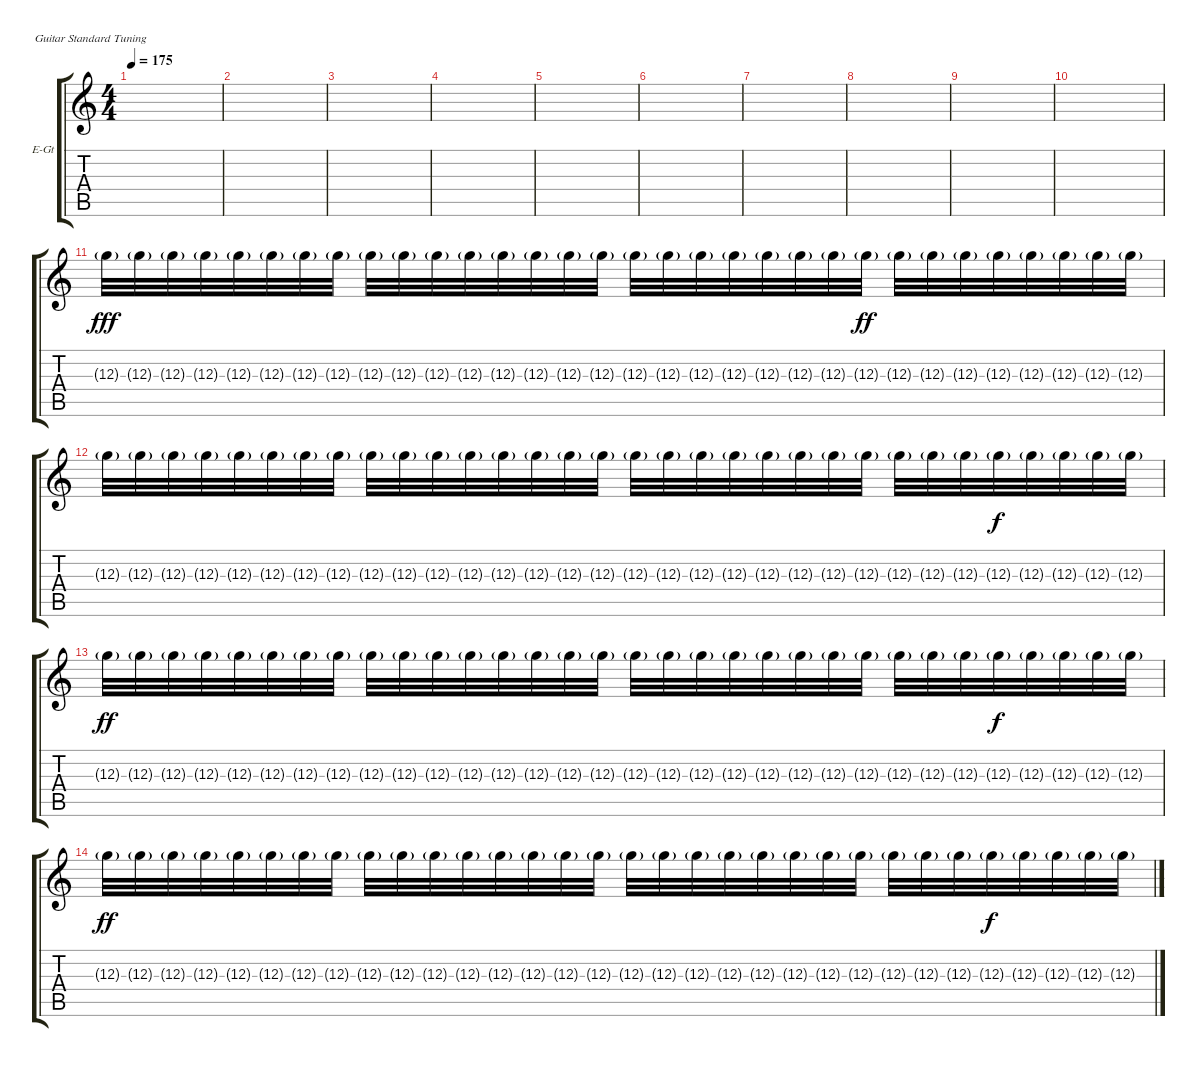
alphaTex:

\defaultSystemsLayout 4
\bracketExtendMode groupsimilarinstruments
\firstSystemTrackNameOrientation horizontal
\otherSystemsTrackNameOrientation horizontal
\track ("Keyboard" "E-Gt") {instrument electricguitarclean}
\staff {score tabs}
\tuning (E4 B3 G3 D3 A2 E2)
\ts (4 4)
\tempo 175
\clef g2
\ks c
|
|
|
|
|
|
|
|
|
|
12.3{g}.32{dy fff} 12.3{g}.32 12.3{g}.32 12.3{g}.32 12.3{g}.32 12.3{g}.32 12.3{g}.32 12.3{g}.32 12.3{g}.32 12.3{g}.32 12.3{g}.32 12.3{g}.32 12.3{g}.32 12.3{g}.32 12.3{g}.32 12.3{g}.32 12.3{g}.32 12.3{g}.32 12.3{g}.32 12.3{g}.32 12.3{g}.32 12.3{g}.32 12.3{g}.32 12.3{g}.32{dy ff} 12.3{g}.32 12.3{g}.32 12.3{g}.32 12.3{g}.32 12.3{g}.32 12.3{g}.32 12.3{g}.32 12.3{g}.32 |
12.3{g}.32 12.3{g}.32 12.3{g}.32 12.3{g}.32 12.3{g}.32 12.3{g}.32 12.3{g}.32 12.3{g}.32 12.3{g}.32 12.3{g}.32 12.3{g}.32 12.3{g}.32 12.3{g}.32 12.3{g}.32 12.3{g}.32 12.3{g}.32 12.3{g}.32 12.3{g}.32 12.3{g}.32 12.3{g}.32 12.3{g}.32 12.3{g}.32 12.3{g}.32 12.3{g}.32 12.3{g}.32 12.3{g}.32 12.3{g}.32 12.3{g}.32{dy f} 12.3{g}.32 12.3{g}.32 12.3{g}.32 12.3{g}.32 |
12.3{g}.32{dy ff} 12.3{g}.32 12.3{g}.32 12.3{g}.32 12.3{g}.32 12.3{g}.32 12.3{g}.32 12.3{g}.32 12.3{g}.32 12.3{g}.32 12.3{g}.32 12.3{g}.32 12.3{g}.32 12.3{g}.32 12.3{g}.32 12.3{g}.32 12.3{g}.32 12.3{g}.32 12.3{g}.32 12.3{g}.32 12.3{g}.32 12.3{g}.32 12.3{g}.32 12.3{g}.32 12.3{g}.32 12.3{g}.32 12.3{g}.32 12.3{g}.32{dy f} 12.3{g}.32 12.3{g}.32 12.3{g}.32 12.3{g}.32 |
12.3{g}.32{dy ff} 12.3{g}.32 12.3{g}.32 12.3{g}.32 12.3{g}.32 12.3{g}.32 12.3{g}.32 12.3{g}.32 12.3{g}.32 12.3{g}.32 12.3{g}.32 12.3{g}.32 12.3{g}.32 12.3{g}.32 12.3{g}.32 12.3{g}.32 12.3{g}.32 12.3{g}.32 12.3{g}.32 12.3{g}.32 12.3{g}.32 12.3{g}.32 12.3{g}.32 12.3{g}.32 12.3{g}.32 12.3{g}.32 12.3{g}.32 12.3{g}.32{dy f} 12.3{g}.32 12.3{g}.32 12.3{g}.32 12.3{g}.32
